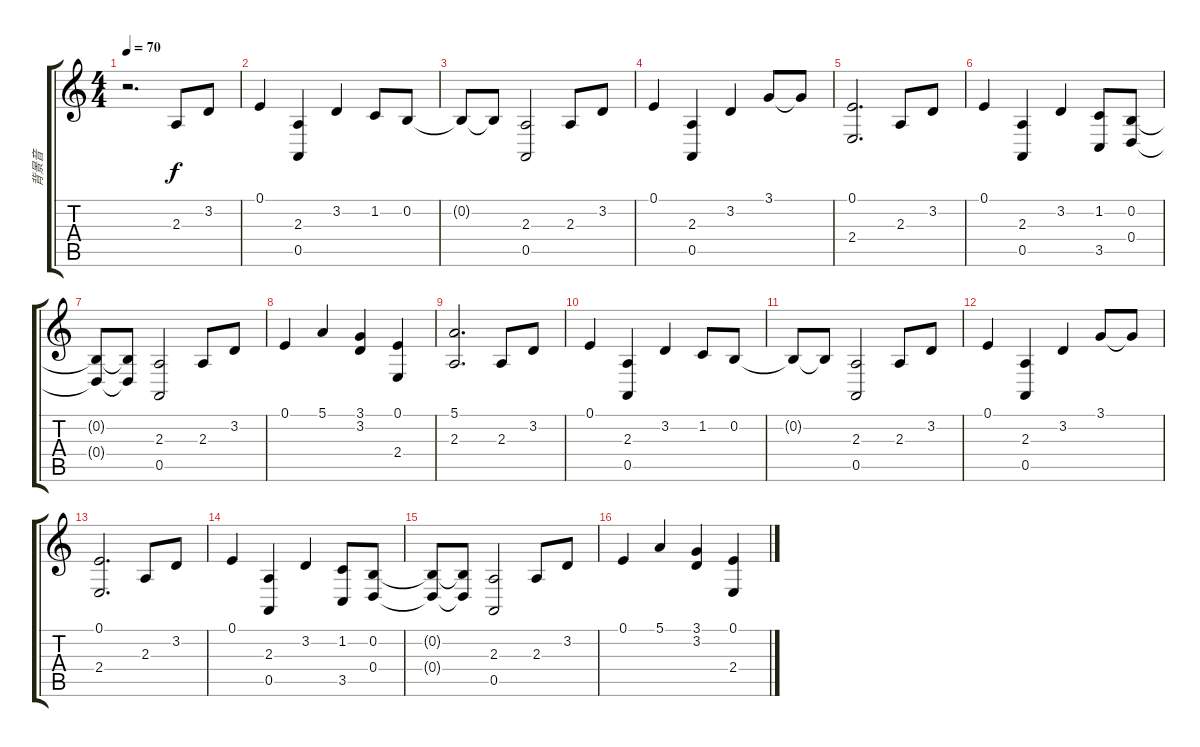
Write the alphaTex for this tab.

\track ("背景音" "背景音") {instrument churchorgan}
\staff {score tabs}
\tuning (E4 B3 G3 D3 A2 E2) {hide}
\ts (4 4)
\tempo 70
\clef g2
\ks c
r.2{d dy f} 2.3.8 3.2.8 |
0.1.4 (2.3 0.5).4 3.2.4 1.2.8 0.2.8 |
0.2{t}.8 0.2{t}.8 (2.3 0.5).2 2.3.8 3.2.8 |
0.1.4 (2.3 0.5).4 3.2.4 3.1.8 3.1{t}.8 |
(0.1 2.4).2{d} 2.3.8 3.2.8 |
0.1.4 (2.3 0.5).4 3.2.4 (1.2 3.5).8 (0.2 0.4).8 |
(0.2{t} 0.4{t}).8 (0.2{t} 0.4{t}).8 (2.3 0.5).2 2.3.8 3.2.8 |
0.1.4 5.1.4 (3.1 3.2).4 (0.1 2.4).4 |
(5.1 2.3).2{d} 2.3.8 3.2.8 |
0.1.4 (2.3 0.5).4 3.2.4 1.2.8 0.2.8 |
0.2{t}.8 0.2{t}.8 (2.3 0.5).2 2.3.8 3.2.8 |
0.1.4 (2.3 0.5).4 3.2.4 3.1.8 3.1{t}.8 |
(0.1 2.4).2{d} 2.3.8 3.2.8 |
0.1.4 (2.3 0.5).4 3.2.4 (1.2 3.5).8 (0.2 0.4).8 |
(0.2{t} 0.4{t}).8 (0.2{t} 0.4{t}).8 (2.3 0.5).2 2.3.8 3.2.8 |
0.1.4 5.1.4 (3.1 3.2).4 (0.1 2.4).4
